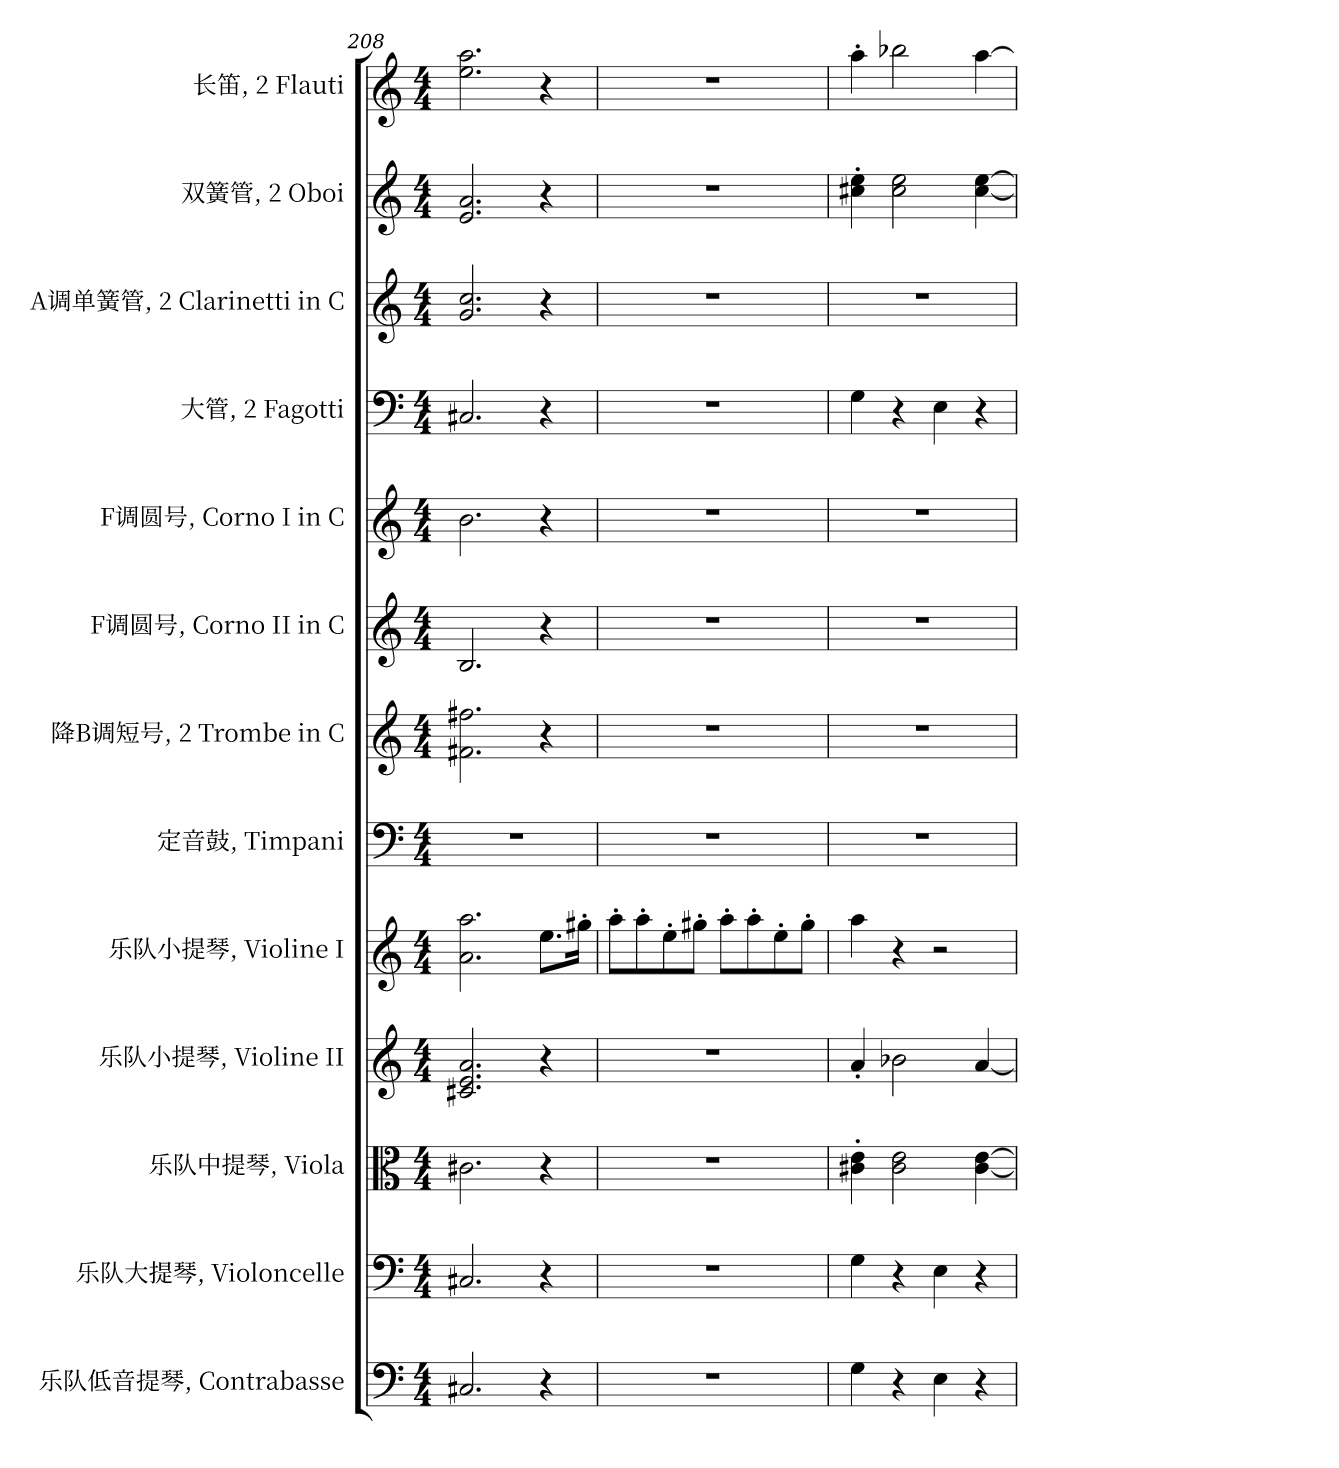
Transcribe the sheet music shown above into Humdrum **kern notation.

**kern	**kern	**kern	**kern	**kern	**kern	**kern	**kern	**kern	**kern	**kern	**kern	**kern
*part13	*part12	*part11	*part10	*part9	*part8	*part7	*part6	*part5	*part4	*part3	*part2	*part1
*staff13	*staff12	*staff11	*staff10	*staff9	*staff8	*staff7	*staff6	*staff5	*staff4	*staff3	*staff2	*staff1
*I"乐队低音提琴, Contrabasse	*I"乐队大提琴, Violoncelle	*I"乐队中提琴, Viola	*I"乐队小提琴, Violine II	*I"乐队小提琴, Violine I	*I"定音鼓, Timpani	*I"降B调短号, 2 Trombe in C	*I"F调圆号, Corno II in C	*I"F调圆号, Corno I in C	*I"大管, 2 Fagotti	*I"A调单簧管, 2 Clarinetti in C	*I"双簧管, 2 Oboi	*I"长笛, 2 Flauti
*I'Cbs.	*	*	*	*	*I'Timp.	*	*	*	*	*I'A Cl.	*I'Ob.	*I'Fl.
!!LO:PB:g=z
*clefF4	*clefF4	*clefC3	*clefG2	*clefG2	*clefF4	*clefG2	*clefG2	*clefG2	*clefF4	*clefG2	*clefG2	*clefG2
*ITrd7c12	*	*	*	*	*	*ITrd1c2	*ITrd4c7	*ITrd4c7	*	*ITrd2c3	*	*
*k[]	*k[]	*k[]	*k[]	*k[]	*k[]	*k[b-e-]	*k[b-]	*k[b-]	*k[]	*k[f#c#g#]	*k[]	*k[]
*M4/4	*M4/4	*M4/4	*M4/4	*M4/4	*M4/4	*M4/4	*M4/4	*M4/4	*M4/4	*M4/4	*M4/4	*M4/4
*MM198	*MM198	*MM198	*MM198	*MM198	*MM198	*MM198	*MM198	*MM198	*MM198	*MM198	*MM198	*MM198
=208	=208	=208	=208	=208	=208	=208	=208	=208	=208	=208	=208	=208
2.CC#X/	2.C#X/	2.c#X\	2.c#X/ 2.e/ 2.a/	2.a\ 2.aa\	1r	2.en\ 2.een\	2.E/	2.e\	2.C#X/	2.e/ 2.a/	2.e/ 2.a/	2.ee\ 2.aa\
*	*	*	*	*	*	*	*	*	*	*	*	*MM180
4r	4r	4r	4r	8.ee\L	.	4r	4r	4r	4r	4r	4r	4r
.	.	.	.	16gg#X'\Jk	.	.	.	.	.	.	.	.
=209	=209	=209	=209	=209	=209	=209	=209	=209	=209	=209	=209	=209
*	*	*	*	*	*	*	*	*	*	*	*	*MM198
1r	1r	1r	1r	8aa'\L	1r	1r	1r	1r	1r	1r	1r	1r
.	.	.	.	8aa'\	.	.	.	.	.	.	.	.
.	.	.	.	8ee'\	.	.	.	.	.	.	.	.
.	.	.	.	8gg#X'\J	.	.	.	.	.	.	.	.
.	.	.	.	8aa'\L	.	.	.	.	.	.	.	.
.	.	.	.	8aa'\	.	.	.	.	.	.	.	.
.	.	.	.	8ee'\	.	.	.	.	.	.	.	.
.	.	.	.	8gg#'\J	.	.	.	.	.	.	.	.
=210	=210	=210	=210	=210	=210	=210	=210	=210	=210	=210	=210	=210
*	*	*	*	*	*	*	*	*	*	*	*	*MM196
4GG\	4G\	4c#X\' 4e\'	4a'/	4aa\	1r	1r	1r	1r	4G\	1r	4cc#X\' 4ee\'	4aa'\
4r	4r	2c#\ 2e\	2b-X\	4r	.	.	.	.	4r	.	2cc#\ 2ee\	2bb-X\
4EE\	4E\	.	.	2r	.	.	.	.	4E\	.	.	.
4r	4r	[4c#\ [4e\	[4a/	.	.	.	.	.	4r	.	[4cc#\ [4ee\	[4aa\
=	=	=	=	=	=	=	=	=	=	=	=	=
*-	*-	*-	*-	*-	*-	*-	*-	*-	*-	*-	*-	*-
